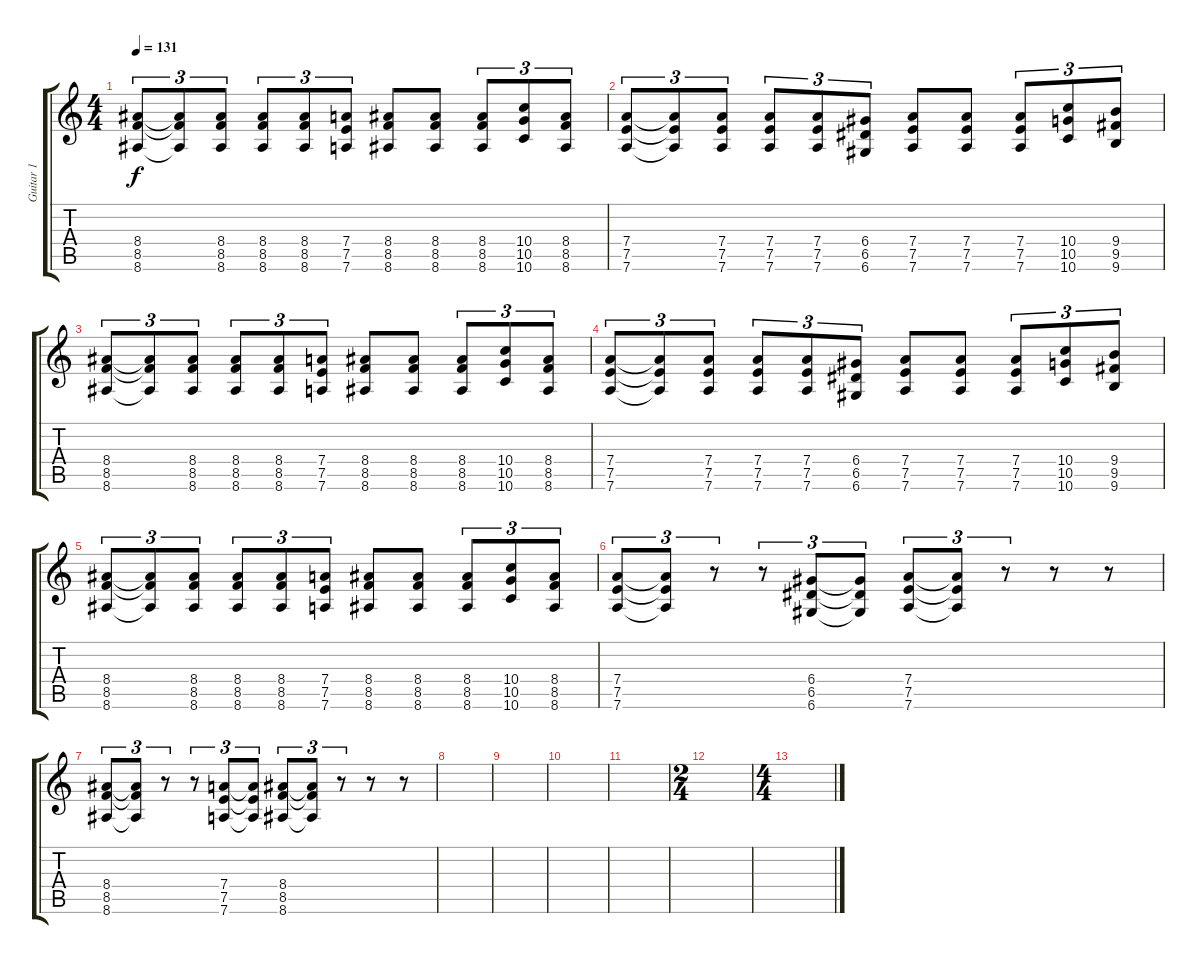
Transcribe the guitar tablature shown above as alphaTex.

\track ("Guitar 1" "Guitar 1") {instrument distortionguitar}
\staff {score tabs}
\tuning (E4 B3 G3 D3 A2 D2) {hide}
\ts (4 4)
\tempo 131
\clef g2
\ks c
(8.4 8.5 8.6).8{tu (3 2) dy f} (8.4{t} 8.5{t} 8.6{t}).8{tu (3 2)} (8.4 8.5 8.6).8{tu (3 2)} (8.4 8.5 8.6).8{tu (3 2)} (8.4 8.5 8.6).8{tu (3 2)} (7.4 7.5 7.6).8{tu (3 2)} (8.4 8.5 8.6).8 (8.4 8.5 8.6).8 (8.4 8.5 8.6).8{tu (3 2)} (10.4 10.5 10.6).8{tu (3 2)} (8.4 8.5 8.6).8{tu (3 2)} |
(7.4 7.5 7.6).8{tu (3 2)} (7.4{t} 7.5{t} 7.6{t}).8{tu (3 2)} (7.4 7.5 7.6).8{tu (3 2)} (7.4 7.5 7.6).8{tu (3 2)} (7.4 7.5 7.6).8{tu (3 2)} (6.4 6.5 6.6).8{tu (3 2)} (7.4 7.5 7.6).8 (7.4 7.5 7.6).8 (7.4 7.5 7.6).8{tu (3 2)} (10.4 10.5 10.6).8{tu (3 2)} (9.4 9.5 9.6).8{tu (3 2)} |
(8.4 8.5 8.6).8{tu (3 2)} (8.4{t} 8.5{t} 8.6{t}).8{tu (3 2)} (8.4 8.5 8.6).8{tu (3 2)} (8.4 8.5 8.6).8{tu (3 2)} (8.4 8.5 8.6).8{tu (3 2)} (7.4 7.5 7.6).8{tu (3 2)} (8.4 8.5 8.6).8 (8.4 8.5 8.6).8 (8.4 8.5 8.6).8{tu (3 2)} (10.4 10.5 10.6).8{tu (3 2)} (8.4 8.5 8.6).8{tu (3 2)} |
(7.4 7.5 7.6).8{tu (3 2)} (7.4{t} 7.5{t} 7.6{t}).8{tu (3 2)} (7.4 7.5 7.6).8{tu (3 2)} (7.4 7.5 7.6).8{tu (3 2)} (7.4 7.5 7.6).8{tu (3 2)} (6.4 6.5 6.6).8{tu (3 2)} (7.4 7.5 7.6).8 (7.4 7.5 7.6).8 (7.4 7.5 7.6).8{tu (3 2)} (10.4 10.5 10.6).8{tu (3 2)} (9.4 9.5 9.6).8{tu (3 2)} |
(8.4 8.5 8.6).8{tu (3 2)} (8.4{t} 8.5{t} 8.6{t}).8{tu (3 2)} (8.4 8.5 8.6).8{tu (3 2)} (8.4 8.5 8.6).8{tu (3 2)} (8.4 8.5 8.6).8{tu (3 2)} (7.4 7.5 7.6).8{tu (3 2)} (8.4 8.5 8.6).8 (8.4 8.5 8.6).8 (8.4 8.5 8.6).8{tu (3 2)} (10.4 10.5 10.6).8{tu (3 2)} (8.4 8.5 8.6).8{tu (3 2)} |
(7.4 7.5 7.6).8{tu (3 2)} (7.4{t} 7.5{t} 7.6{t}).8{tu (3 2)} r.8{tu (3 2)} r.8{tu (3 2)} (6.4 6.5 6.6).8{tu (3 2)} (6.4{t} 6.5{t} 6.6{t}).8{tu (3 2)} (7.4 7.5 7.6).8{tu (3 2)} (7.4{t} 7.5{t} 7.6{t}).8{tu (3 2)} r.8{tu (3 2)} r.8 r.8 |
(8.4 8.5 8.6).8{tu (3 2)} (8.4{t} 8.5{t} 8.6{t}).8{tu (3 2)} r.8{tu (3 2)} r.8{tu (3 2)} (7.4 7.5 7.6).8{tu (3 2)} (7.4{t} 7.5{t} 7.6{t}).8{tu (3 2)} (8.4 8.5 8.6).8{tu (3 2)} (8.4{t} 8.5{t} 8.6{t}).8{tu (3 2)} r.8{tu (3 2)} r.8 r.8 |
|
|
|
|
\ts (2 4)
|
\ts (4 4)
